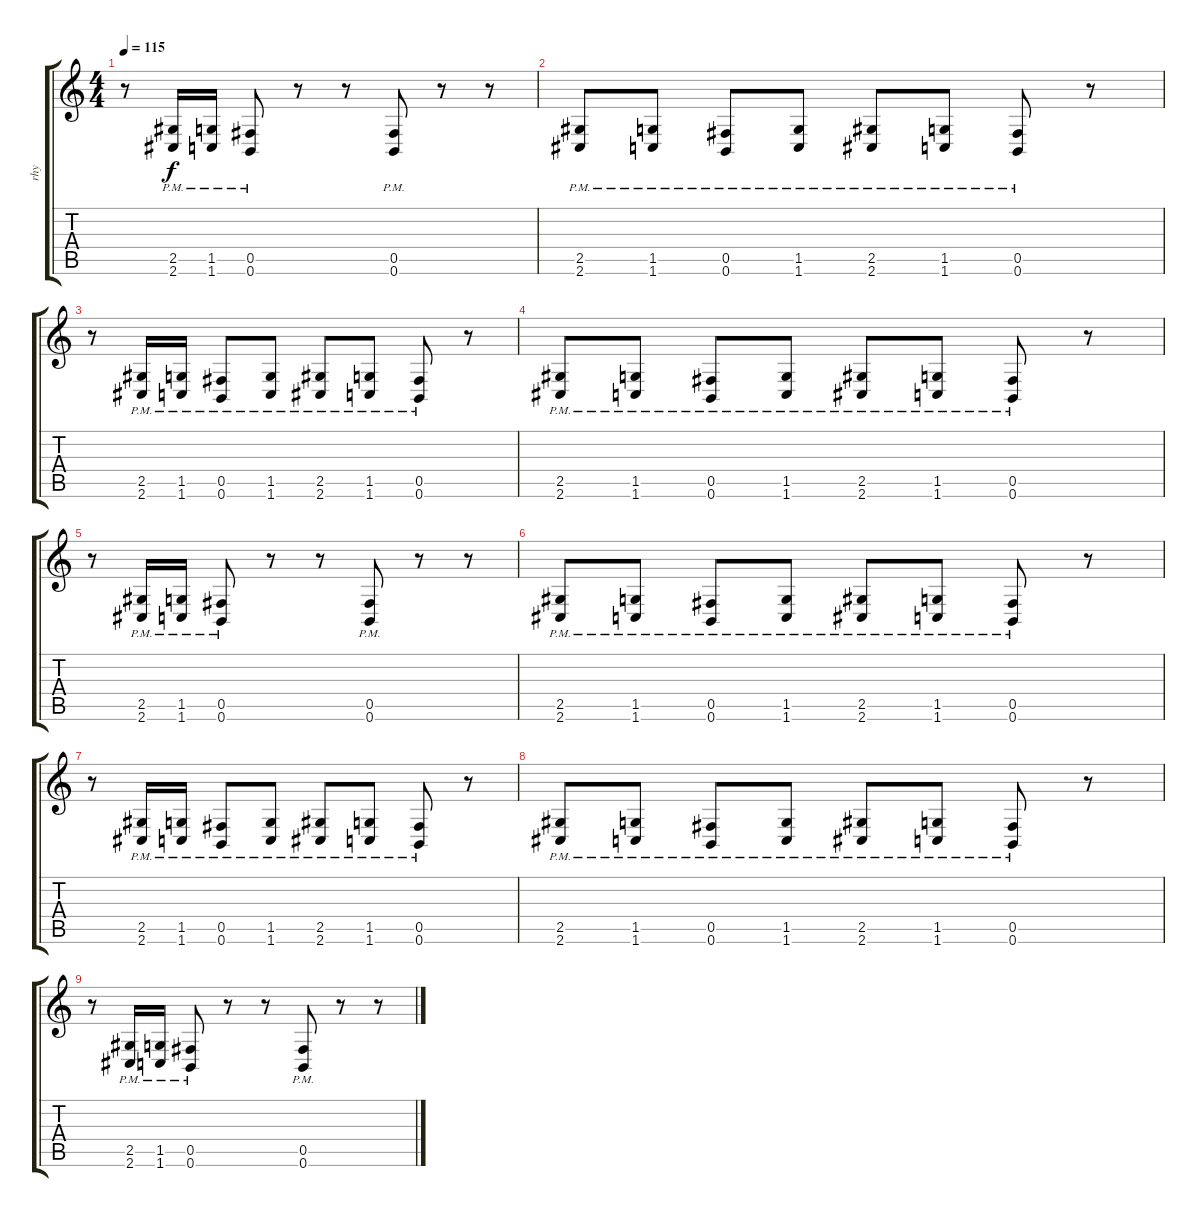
\track ("rhy" "rhy") {instrument distortionguitar}
\staff {score tabs}
\tuning (Db4 Ab3 E3 B2 Gb2 B1) {hide}
\ts (4 4)
\tempo 115
\clef g2
\ks c
r.8{dy f} (2.5{pm} 2.6{pm}).16 (1.5{pm} 1.6{pm}).16 (0.5{pm} 0.6{pm}).8 r.8 r.8 (0.5{pm} 0.6{pm}).8 r.8 r.8 |
(2.5{pm} 2.6{pm}).8 (1.5{pm} 1.6{pm}).8 (0.5{pm} 0.6{pm}).8 (1.5{pm} 1.6{pm}).8 (2.5{pm} 2.6{pm}).8 (1.5{pm} 1.6{pm}).8 (0.5{pm} 0.6{pm}).8 r.8 |
r.8 (2.5{pm} 2.6{pm}).16 (1.5{pm} 1.6{pm}).16 (0.5{pm} 0.6{pm}).8 (1.5{pm} 1.6{pm}).8 (2.5{pm} 2.6{pm}).8 (1.5{pm} 1.6{pm}).8 (0.5{pm} 0.6{pm}).8 r.8 |
(2.5{pm} 2.6{pm}).8 (1.5{pm} 1.6{pm}).8 (0.5{pm} 0.6{pm}).8 (1.5{pm} 1.6{pm}).8 (2.5{pm} 2.6{pm}).8 (1.5{pm} 1.6{pm}).8 (0.5{pm} 0.6{pm}).8 r.8 |
r.8 (2.5{pm} 2.6{pm}).16 (1.5{pm} 1.6{pm}).16 (0.5{pm} 0.6{pm}).8 r.8 r.8 (0.5{pm} 0.6{pm}).8 r.8 r.8 |
(2.5{pm} 2.6{pm}).8 (1.5{pm} 1.6{pm}).8 (0.5{pm} 0.6{pm}).8 (1.5{pm} 1.6{pm}).8 (2.5{pm} 2.6{pm}).8 (1.5{pm} 1.6{pm}).8 (0.5{pm} 0.6{pm}).8 r.8 |
r.8 (2.5{pm} 2.6{pm}).16 (1.5{pm} 1.6{pm}).16 (0.5{pm} 0.6{pm}).8 (1.5{pm} 1.6{pm}).8 (2.5{pm} 2.6{pm}).8 (1.5{pm} 1.6{pm}).8 (0.5{pm} 0.6{pm}).8 r.8 |
(2.5{pm} 2.6{pm}).8 (1.5{pm} 1.6{pm}).8 (0.5{pm} 0.6{pm}).8 (1.5{pm} 1.6{pm}).8 (2.5{pm} 2.6{pm}).8 (1.5{pm} 1.6{pm}).8 (0.5{pm} 0.6{pm}).8 r.8 |
r.8 (2.5{pm} 2.6{pm}).16 (1.5{pm} 1.6{pm}).16 (0.5{pm} 0.6{pm}).8 r.8 r.8 (0.5{pm} 0.6{pm}).8 r.8 r.8
